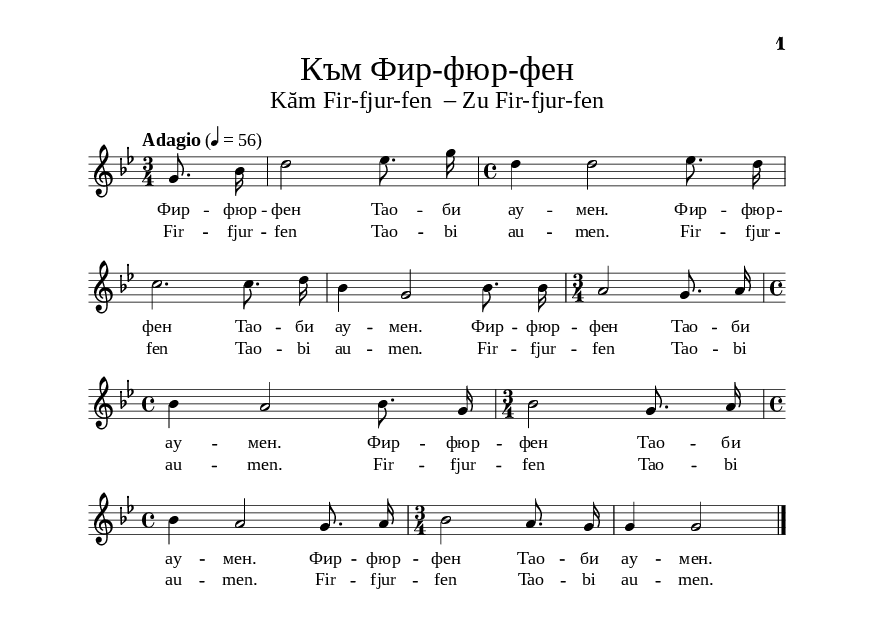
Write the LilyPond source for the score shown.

\version "2.24.2"

% include paper part and global functions
\include "include/globals.ily"

\bookpart {
  \label #'ref167
  \tocItem \markup "Към Фир-фюр-фен – Kăm Fir-fjur-fen"
  \include "include/bookpart-paper.ily"
  \score {
    \include "include/score-layout.ily"

    \new Voice \relative  c' {
      \clef treble
      \key g \minor
      \time 3/4
      \tempoFunc "Adagio" 4 "56"
      \autoBeamOff

      \partial 4 g'8. bes16 | d2 es8. g16 | \time 4/4 d4 d2 es8. d16 | \break

      c2. c8. d16 | bes4 g2 bes8. bes16 | \time 3/4 a2 g8. a16| \time 4/4 \break

      bes4 a2 bes8. g16 | \time 3/4 bes2 g8. a16 | \time 4/4 \break

      bes4 a2 g8. a16| \time 3/4 bes2 a8. g16 | g4 g2| \bar ".|:-|." \break
    }

    \addlyrics {
      Фир -- фюр --
      фен Тао -- би ау -- мен. Фир -- фюр --
      фен Тао -- би ау -- мен. Фир -- фюр --
      фен Тао -- би ау -- мен. Фир -- фюр --
      фен Тао -- би ау -- мен. Фир -- фюр --
      фен Тао -- би ау -- мен.}
     \addlyrics {
      Fir -- fjur --
      fen Tao -- bi au -- men. Fir -- fjur --
      fen Tao -- bi au -- men. Fir -- fjur --
      fen Tao -- bi au -- men. Fir -- fjur --
      fen Tao -- bi au -- men. Fir -- fjur --
      fen Tao -- bi au -- men.}

        \header {
          title = \titleFunc "Към Фир-фюр-фен" "Kăm Fir-fjur-fen  – Zu Fir-fjur-fen"
        }

        \midi{}

      } % score



    

    } % bookpart


